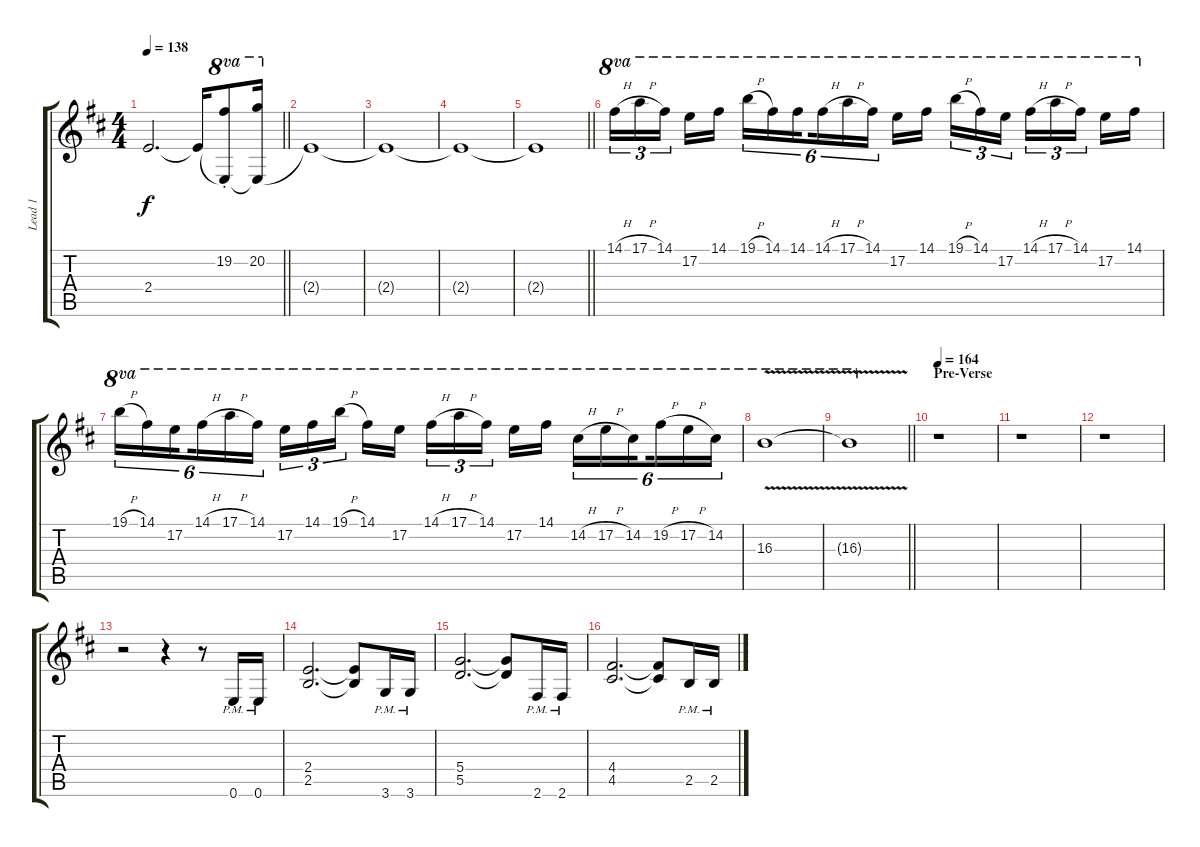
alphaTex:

\track ("Lead 1" "Lead 1") {instrument distortionguitar}
\staff {score tabs}
\tuning (E4 B3 G3 D3 A2 E2) {hide}
\ts (4 4)
\tempo 138
\clef g2
\barLineRight lightlight
\ks d
2.4{t}.2{d dy f} 2.4{t}.16 (19.2{st} 2.4{t}).8{ot 8va} (20.2 2.4{t}).16{ot 8va} |
2.4{t}.1 |
2.4{t}.1 |
2.4{t}.1 |
\barLineRight lightlight
2.4{t}.1 |
14.1{h}.16{tu (3 2) ot 8va} 17.1{h}.16{tu (3 2) ot 8va} 14.1.16{tu (3 2) ot 8va beam splitsecondary} 17.2.16{ot 8va} 14.1.16{ot 8va} 19.1{h}.16{tu (6 4) ot 8va} 14.1.16{tu (6 4) ot 8va} 14.1.16{tu (6 4) ot 8va beam splitsecondary} 14.1{h}.16{tu (6 4) ot 8va} 17.1{h}.16{tu (6 4) ot 8va} 14.1.16{tu (6 4) ot 8va} 17.2.16{ot 8va} 14.1.16{ot 8va beam splitsecondary} 19.1{h}.16{tu (3 2) ot 8va} 14.1.16{tu (3 2) ot 8va} 17.2.16{tu (3 2) ot 8va} 14.1{h}.16{tu (3 2) ot 8va} 17.1{h}.16{tu (3 2) ot 8va} 14.1.16{tu (3 2) ot 8va beam splitsecondary} 17.2.16{ot 8va} 14.1.16{ot 8va} |
19.1{h}.16{tu (6 4) ot 8va} 14.1.16{tu (6 4) ot 8va} 17.2.16{tu (6 4) ot 8va beam splitsecondary} 14.1{h}.16{tu (6 4) ot 8va} 17.1{h}.16{tu (6 4) ot 8va} 14.1.16{tu (6 4) ot 8va} 17.2.16{tu (3 2) ot 8va} 14.1.16{tu (3 2) ot 8va} 19.1{h}.16{tu (3 2) ot 8va beam splitsecondary} 14.1.16{ot 8va} 17.2.16{ot 8va} 14.1{h}.16{tu (3 2) ot 8va} 17.1{h}.16{tu (3 2) ot 8va} 14.1.16{tu (3 2) ot 8va beam splitsecondary} 17.2.16{ot 8va} 14.1.16{ot 8va} 14.2{h}.16{tu (6 4) ot 8va} 17.2{h}.16{tu (6 4) ot 8va} 14.2.16{tu (6 4) ot 8va beam splitsecondary} 19.2{h}.16{tu (6 4) ot 8va} 17.2{h}.16{tu (6 4) ot 8va} 14.2.16{tu (6 4) ot 8va} |
16.3{v}.1{ot 8va} |
\barLineRight lightlight
16.3{v t}.1{ot 8va} |
\section ("" "Pre-Verse")
\tempo 160
\tempo 164
r.1 |
r.1 |
r.1 |
r.2 r.4 r.8 0.6{pm}.16 0.6{pm}.16 |
(2.4 2.5).2{d} (2.4{t} 2.5{t}).8 3.6{pm}.16 3.6{pm}.16 |
(5.4 5.5).2{d} (5.4{t} 5.5{t}).8 2.6{pm}.16 2.6{pm}.16 |
(4.4 4.5).2{d} (4.4{t} 4.5{t}).8 2.5{pm}.16 2.5{pm}.16
